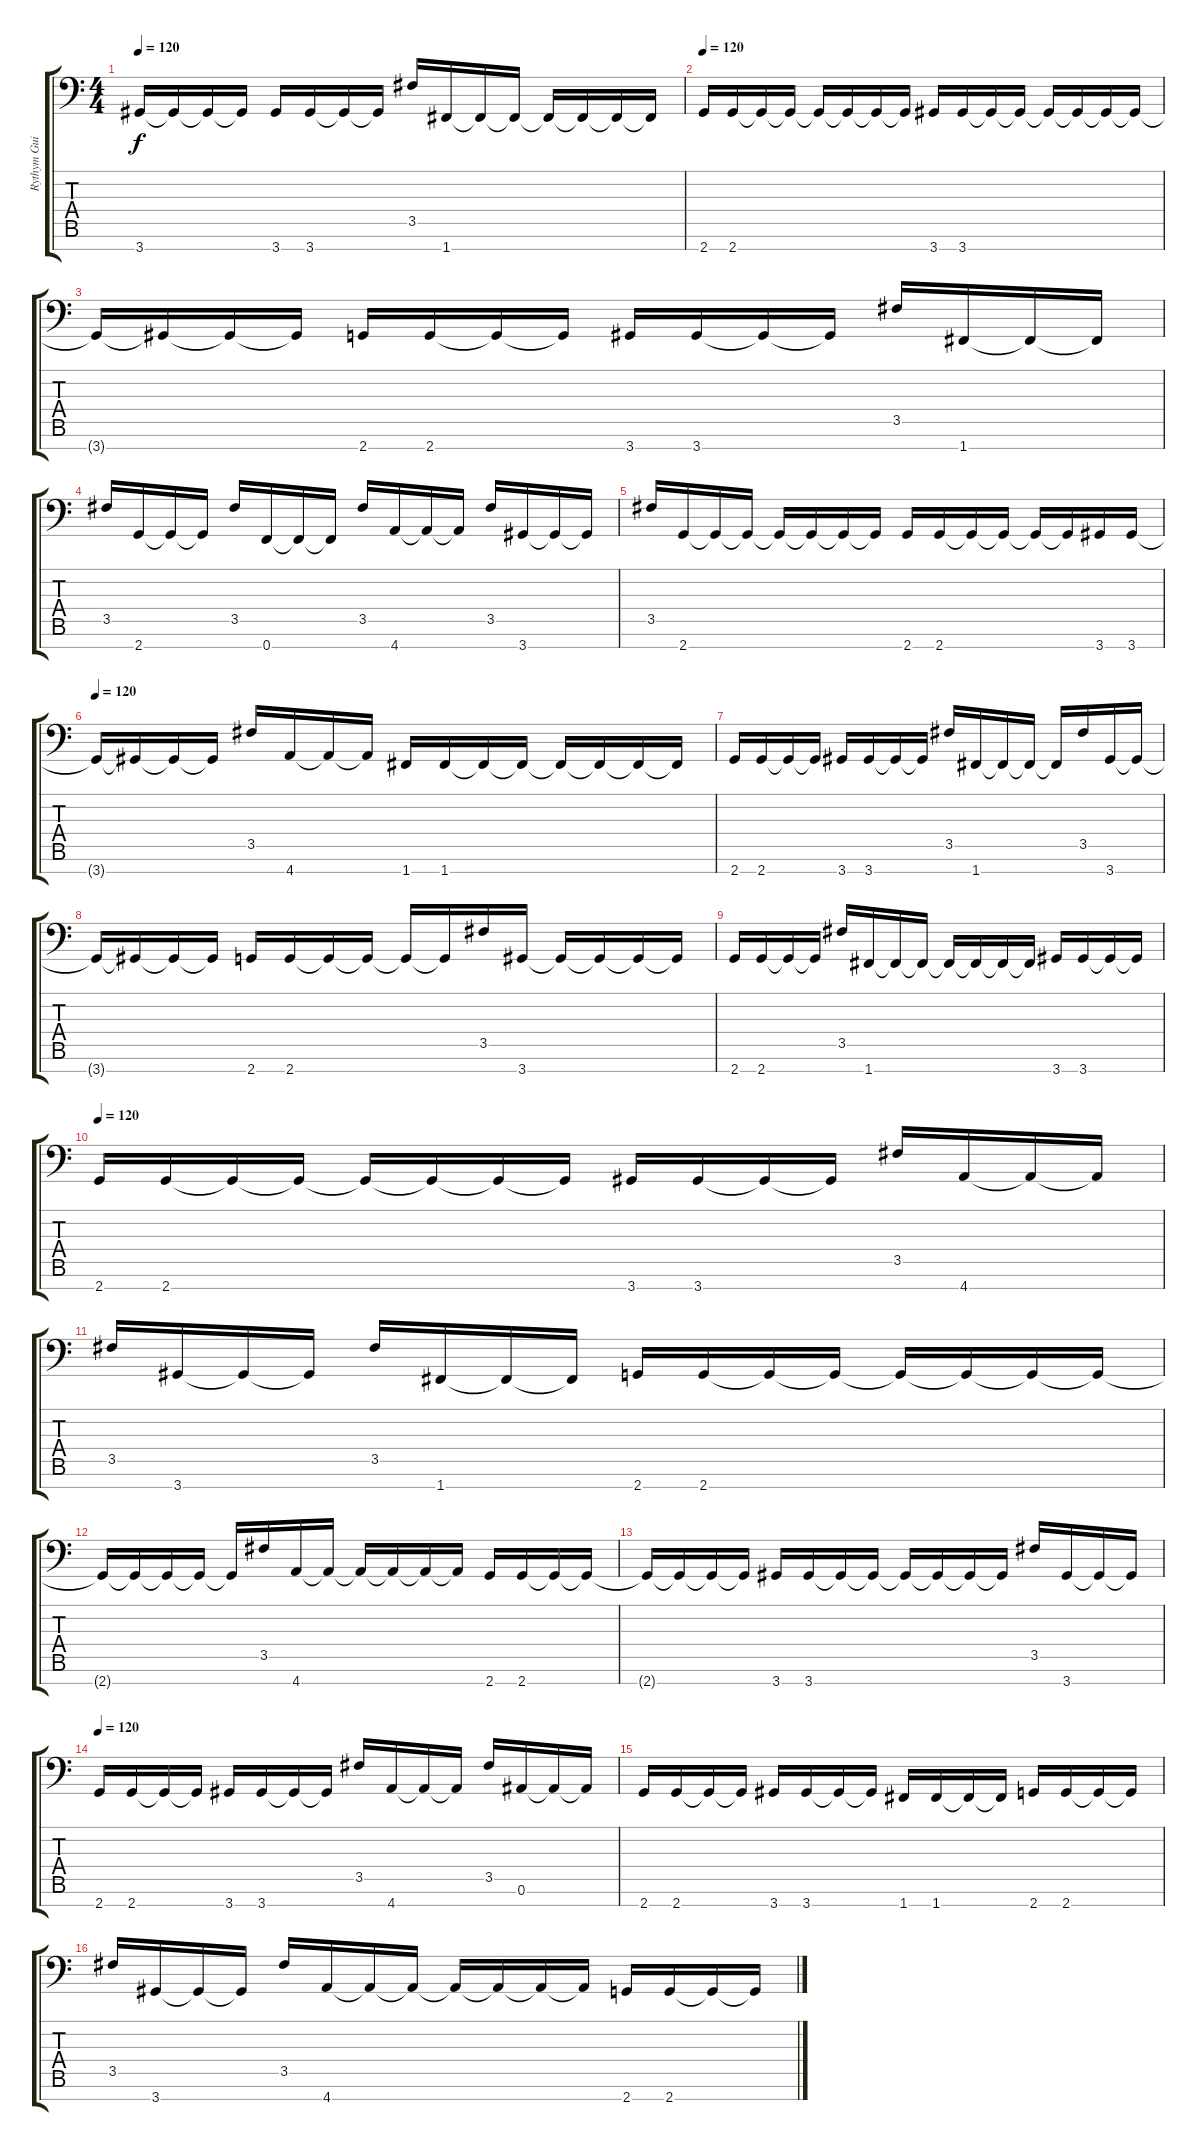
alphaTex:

\track ("Rythym Guitar 2 (Tuned To F)" "Rythym Gui") {instrument distortionguitar}
\staff {score tabs}
\tuning (Bb3 Gb3 Db3 Ab2 Eb2 Bb1 F1) {hide}
\ts (4 4)
\tempo 120
\clef f4
\ks c
3.7{t}.16{dy f} 3.7{t}.16 3.7{t}.16 3.7{t}.16 3.7.16 3.7.16 3.7{t}.16 3.7{t}.16 3.5.16 1.7.16 1.7{t}.16 1.7{t}.16 1.7{t}.16 1.7{t}.16 1.7{t}.16 1.7{t}.16 |
\tempo 120
2.7.16 2.7.16 2.7{t}.16 2.7{t}.16 2.7{t}.16 2.7{t}.16 2.7{t}.16 2.7{t}.16 3.7.16 3.7.16 3.7{t}.16 3.7{t}.16 3.7{t}.16 3.7{t}.16 3.7{t}.16 3.7{t}.16 |
3.7{t}.16 3.7{t}.16 3.7{t}.16 3.7{t}.16 2.7.16 2.7.16 2.7{t}.16 2.7{t}.16 3.7.16 3.7.16 3.7{t}.16 3.7{t}.16 3.5.16 1.7.16 1.7{t}.16 1.7{t}.16 |
3.5.16 2.7.16 2.7{t}.16 2.7{t}.16 3.5.16 0.7.16 0.7{t}.16 0.7{t}.16 3.5.16 4.7.16 4.7{t}.16 4.7{t}.16 3.5.16 3.7.16 3.7{t}.16 3.7{t}.16 |
3.5.16 2.7.16 2.7{t}.16 2.7{t}.16 2.7{t}.16 2.7{t}.16 2.7{t}.16 2.7{t}.16 2.7.16 2.7.16 2.7{t}.16 2.7{t}.16 2.7{t}.16 2.7{t}.16 3.7.16 3.7.16 |
\tempo 120
3.7{t}.16 3.7{t}.16 3.7{t}.16 3.7{t}.16 3.5.16 4.7.16 4.7{t}.16 4.7{t}.16 1.7.16 1.7.16 1.7{t}.16 1.7{t}.16 1.7{t}.16 1.7{t}.16 1.7{t}.16 1.7{t}.16 |
2.7.16 2.7.16 2.7{t}.16 2.7{t}.16 3.7.16 3.7.16 3.7{t}.16 3.7{t}.16 3.5.16 1.7.16 1.7{t}.16 1.7{t}.16 1.7{t}.16 3.5.16 3.7.16 3.7{t}.16 |
3.7{t}.16 3.7{t}.16 3.7{t}.16 3.7{t}.16 2.7.16 2.7.16 2.7{t}.16 2.7{t}.16 2.7{t}.16 2.7{t}.16 3.5.16 3.7.16 3.7{t}.16 3.7{t}.16 3.7{t}.16 3.7{t}.16 |
2.7.16 2.7.16 2.7{t}.16 2.7{t}.16 3.5.16 1.7.16 1.7{t}.16 1.7{t}.16 1.7{t}.16 1.7{t}.16 1.7{t}.16 1.7{t}.16 3.7.16 3.7.16 3.7{t}.16 3.7{t}.16 |
\tempo 120
2.7.16 2.7.16 2.7{t}.16 2.7{t}.16 2.7{t}.16 2.7{t}.16 2.7{t}.16 2.7{t}.16 3.7.16 3.7.16 3.7{t}.16 3.7{t}.16 3.5.16 4.7.16 4.7{t}.16 4.7{t}.16 |
3.5.16 3.7.16 3.7{t}.16 3.7{t}.16 3.5.16 1.7.16 1.7{t}.16 1.7{t}.16 2.7.16 2.7.16 2.7{t}.16 2.7{t}.16 2.7{t}.16 2.7{t}.16 2.7{t}.16 2.7{t}.16 |
2.7{t}.16 2.7{t}.16 2.7{t}.16 2.7{t}.16 2.7{t}.16 3.5.16 4.7.16 4.7{t}.16 4.7{t}.16 4.7{t}.16 4.7{t}.16 4.7{t}.16 2.7.16 2.7.16 2.7{t}.16 2.7{t}.16 |
2.7{t}.16 2.7{t}.16 2.7{t}.16 2.7{t}.16 3.7.16 3.7.16 3.7{t}.16 3.7{t}.16 3.7{t}.16 3.7{t}.16 3.7{t}.16 3.7{t}.16 3.5.16 3.7.16 3.7{t}.16 3.7{t}.16 |
\tempo 120
2.7.16 2.7.16 2.7{t}.16 2.7{t}.16 3.7.16 3.7.16 3.7{t}.16 3.7{t}.16 3.5.16 4.7.16 4.7{t}.16 4.7{t}.16 3.5.16 0.6.16 0.6{t}.16 0.6{t}.16 |
2.7.16 2.7.16 2.7{t}.16 2.7{t}.16 3.7.16 3.7.16 3.7{t}.16 3.7{t}.16 1.7.16 1.7.16 1.7{t}.16 1.7{t}.16 2.7.16 2.7.16 2.7{t}.16 2.7{t}.16 |
3.5.16 3.7.16 3.7{t}.16 3.7{t}.16 3.5.16 4.7.16 4.7{t}.16 4.7{t}.16 4.7{t}.16 4.7{t}.16 4.7{t}.16 4.7{t}.16 2.7.16 2.7.16 2.7{t}.16 2.7{t}.16
